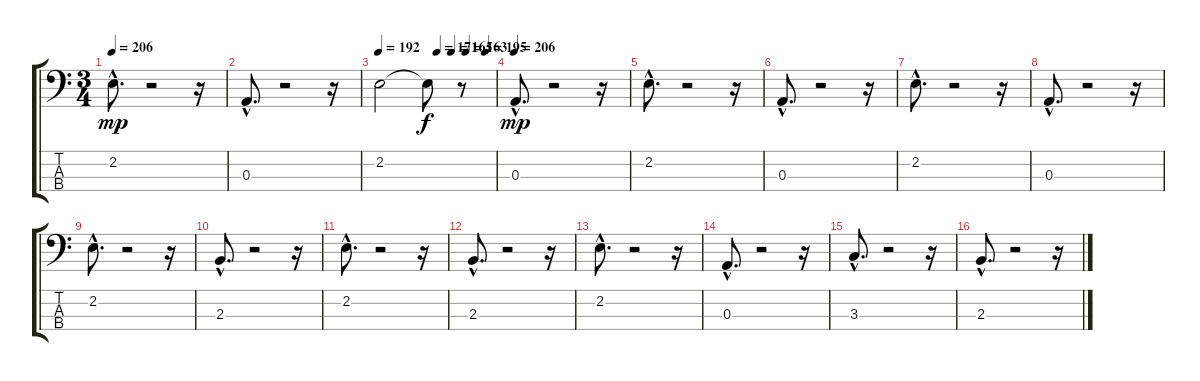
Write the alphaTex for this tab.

\track "" {instrument electricbasspick}
\staff {score tabs}
\tuning (G2 D2 A1 E1) {hide}
\ts (3 4)
\tempo 206
\clef f4
\ks c
2.2{hac}.8{d dy mp} r.2 r.16 |
0.3{hac}.8{d} r.2 r.16 |
\tempo 192
\tempo (171 0.5)
\tempo (165 0.625)
\tempo (163 0.75)
\tempo (195 0.9166666666666666)
2.2.2 2.2{t}.8{dy f} r.8 |
\tempo 206
0.3{hac}.8{d dy mp} r.2 r.16 |
2.2{hac}.8{d} r.2 r.16 |
0.3{hac}.8{d} r.2 r.16 |
2.2{hac}.8{d} r.2 r.16 |
0.3{hac}.8{d} r.2 r.16 |
2.2{hac}.8{d} r.2 r.16 |
2.3{hac}.8{d} r.2 r.16 |
2.2{hac}.8{d} r.2 r.16 |
2.3{hac}.8{d} r.2 r.16 |
2.2{hac}.8{d} r.2 r.16 |
0.3{hac}.8{d} r.2 r.16 |
3.3{hac}.8{d} r.2 r.16 |
2.3{hac}.8{d} r.2 r.16
